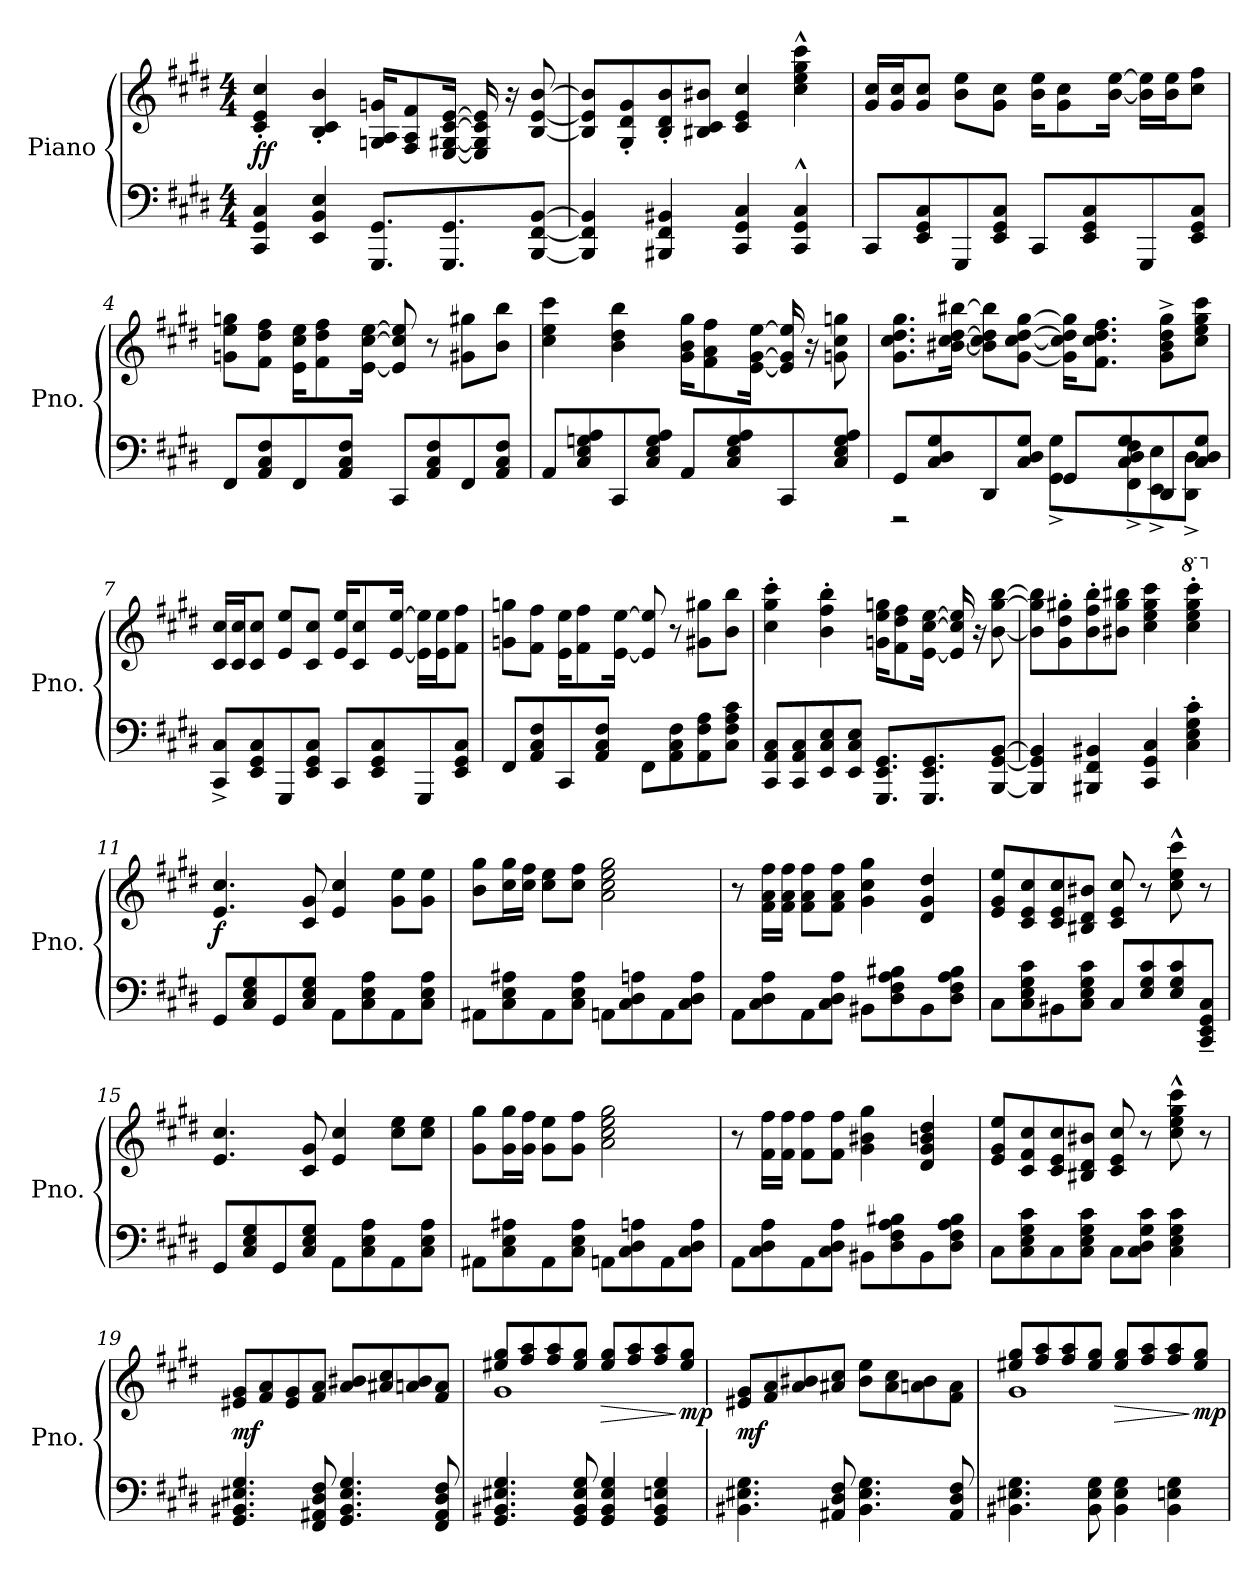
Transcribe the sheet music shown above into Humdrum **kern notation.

**kern	**kern	**dynam
*part1	*part1	*part1
*staff2	*staff1	*staff1/2
*I"Piano	*	*
*I'Pno.	*	*
*clefF4	*clefG2	*
*k[f#c#g#d#]	*k[f#c#g#d#]	*
*M4/4	*M4/4	*
*MM150	*MM150	*
=1	=1	=1
!	!	!LO:DY:b
4CC#/ 4GG#/ 4C#/	4c#/' 4e/' 4cc#/'	ff
4EE/ 4BB/ 4E/	4B/' 4c#/' 4b/'	.
8.GGG#/ 8.GG#/L	16Gn/ 16A/ 16gn/KL	.
.	8F#/ 8A/ 8f#/	.
8.GGG#/ 8.GG#/	[16E/ [16G#X/ [16c#/ [16e/Jk	.
.	16E/] 16G#/] 16c#/] 16e/]	.
.	16r	.
[8BBB/ [8FF#/ [8BB/J	[8B/ [8e/ [8b/	.
=2	=2	=2
4BBB/] 4FF#/] 4BB/]	8B/] 8e/] 8b/]L	.
.	8G#/' 8d#/' 8g#/'	.
4BBB#X/ 4FF#/ 4BB#X/	8B/' 8d#/' 8b/'	.
.	8B#X/ 8c#/ 8b#X/J	.
4CC#/ 4GG#/ 4C#/	4c#/ 4e/ 4cc#/	.
4CC#/^^ 4GG#/^^ 4C#/^^	4cc#\^^ 4ee\^^ 4gg#\^^ 4ccc#\^^	.
=3	=3	=3
8CC#/L	16g#/ 16cc#/LL	.
.	16g#/ 16cc#/J	.
8EE/ 8GG#/ 8C#/	8g#/ 8cc#/J	.
8GGG#/	8b\ 8ee\L	.
8EE/ 8GG#/ 8C#/J	8g#\ 8cc#\J	.
8CC#/L	16b\ 16ee\KL	.
.	8g#\ 8cc#\	.
8EE/ 8GG#/ 8C#/	.	.
.	[16b\ [16ee\Jk	.
8GGG#/	16b\] 16ee\]LL	.
.	16b\ 16ee\J	.
8EE/ 8GG#/ 8C#/J	8cc#\ 8ff#\J	.
!!LO:LB:g=z
=4	=4	=4
8FF#/L	8gn\ 8ee\ 8ggn\L	.
8AA/ 8C#/ 8F#/	8f#\ 8dd#\ 8ff#\J	.
8FF#/	16e\ 16cc#\ 16ee\KL	.
.	8f#\ 8dd#\ 8ff#\	.
8AA/ 8C#/ 8F#/J	.	.
.	[16e\ [16cc#\ [16ee\Jk	.
8CC#/L	8e/] 8cc#/] 8ee/]	.
8AA/ 8C#/ 8F#/	8r	.
8FF#/	8g#X\ 8gg#X\L	.
8AA/ 8C#/ 8F#/J	8b\ 8bb\J	.
=5	=5	=5
8AA/L	4cc#\ 4ee\ 4ccc#\	.
8C#/ 8E/ 8Gn/ 8A/	.	.
8CC#/	4b\ 4dd#\ 4bb\	.
8C#/ 8E/ 8G/ 8A/J	.	.
8AA/L	16g#\ 16b\ 16gg#\KL	.
.	8f#\ 8a\ 8ff#\	.
8C#/ 8E/ 8G/ 8A/	.	.
.	[16e\ [16g#\ [16ee\Jk	.
8CC#/	16e/] 16g#/] 16ee/]	.
.	16r	.
8C#/ 8E/ 8G/ 8A/J	8gn\ 8cc#\ 8ggn\	.
=6	=6	=6
*^	*	*
8GG#/L	2r	8.g#\ 8.cc#\ 8.dd#\ 8.gg#\L	.
8C#/ 8D#/ 8G#/	.	.	.
.	.	[16b#X\ [16cc#\ [16dd#\ [16bb#X\Jk	.
8DD#/	.	8b#\] 8cc#\] 8dd#\] 8bb#\]L	.
8C#/ 8D#/ 8G#/J	.	[8g#\ [8cc#\ [8dd#\ [8gg#\J	.
8GG#/L	8GG#\^ 8G#\^L	16g#\] 16cc#\] 16dd#\] 16gg#\]KL	.
.	.	8.f#\ 8.cc#\ 8.dd#\ 8.ff#\J	.
8C#/ 8D#/ 8G#/	8FF#\^ 8F#\^	.	.
8DD#/	8EE\^ 8E\^	8g#\^ 8b#\^ 8dd#\^ 8gg#\^L	.
8C#/ 8D#/ 8G#/J	8DD#\^ 8D#\^J	8cc#\ 8ee\ 8gg#\ 8ccc#\J	.
*v	*v	*	*
!!LO:LB:g=z
=7	=7	=7
8CC#/^ 8C#/^L	16c#/ 16cc#/LL	.
.	16c#/ 16cc#/J	.
8EE/ 8GG#/ 8C#/	8c#/ 8cc#/J	.
8GGG#/	8e/ 8ee/L	.
8EE/ 8GG#/ 8C#/J	8c#/ 8cc#/J	.
8CC#/L	16e/ 16ee/KL	.
.	8c#/ 8cc#/	.
8EE/ 8GG#/ 8C#/	.	.
.	[16e/ [16ee/Jk	.
8GGG#/	16e\] 16ee\]LL	.
.	16e\ 16ee\J	.
8EE/ 8GG#/ 8C#/J	8f#\ 8ff#\J	.
=8	=8	=8
8FF#/L	8gn\ 8ggn\L	.
8AA/ 8C#/ 8F#/	8f#\ 8ff#\J	.
8CC#/	16e\ 16ee\KL	.
.	8f#\ 8ff#\	.
8AA/ 8C#/ 8F#/J	.	.
.	[16e\ [16ee\Jk	.
8FF#\L	8e/] 8ee/]	.
8AA\ 8C#\ 8F#\	8r	.
8AA\ 8F#\ 8A\	8g#X\ 8gg#X\L	.
8C#\ 8F#\ 8A\ 8c#\J	8b\ 8bb\J	.
=9	=9	=9
8CC#/ 8AA/ 8C#/L	4cc#\' 4gg#\' 4ccc#\'	.
8CC#/ 8AA/ 8C#/	.	.
8EE/ 8C#/ 8E/	4b\' 4ff#\' 4bb\'	.
8EE/ 8C#/ 8E/J	.	.
8.GGG#/ 8.EE/ 8.GG#/L	16gn\ 16ee\ 16ggn\KL	.
.	8f#\ 8dd#\ 8ff#\	.
8.GGG#/ 8.EE/ 8.GG#/	[16e\ [16cc#\ [16ee\Jk	.
.	16e/] 16cc#/] 16ee/]	.
.	16r	.
[8BBB/ [8GG#/ [8BB/J	[8b\ [8gg\ [8bb\	.
!!LO:LB:g=z
=10	=10	=10
4BBB/] 4GG#/] 4BB/]	8b\] 8gg\] 8bb\]L	.
.	8g#\' 8dd#\' 8gg#X\'	.
4BBB#X/ 4FF#/ 4BB#X/	8b\' 8ff#\' 8bb\'	.
.	8b#X\ 8gg#\ 8bb#X\J	.
4CC#/ 4GG#/ 4C#/	4cc#\ 4ee\ 4gg#\ 4ccc#\	.
*	*8va	*
4C#\' 4E\' 4G#\' 4c#\'	4ccc#\' 4eee\' 4ggg#\' 4cccc#\'	.
=11	=11	=11
*	*X8va	*
!	!	!LO:DY:b
8GG#/L	4.e/ 4.cc#/	f
8C#/ 8E/ 8G#/	.	.
8GG#/	.	.
8C#/ 8E/ 8G#/J	8c#/ 8g#/	.
8AA\L	4e/ 4cc#/	.
8C#\ 8E\ 8A\	.	.
8AA\	8g#\ 8ee\L	.
8C#\ 8E\ 8A\J	8g#\ 8ee\J	.
=12	=12	=12
8AA#X\L	8b\ 8gg#\L	.
8C#\ 8E\ 8A#X\	16cc#\ 16gg#\L	.
.	16cc#\ 16ff#\JJ	.
8AA#\	8cc#\ 8ee\L	.
8C#\ 8E\ 8A#\J	8cc#\ 8ff#\J	.
8AAn\L	2a\ 2cc#\ 2ee\ 2gg#\	.
8C#\ 8D#\ 8An\	.	.
8AA\	.	.
8C#\ 8D#\ 8A\J	.	.
=13	=13	=13
8AA\L	8r	.
8C#\ 8D#\ 8A\	16f#\ 16a\ 16ff#\LL	.
.	16f#\ 16a\ 16ff#\JJ	.
8AA\	8f#\ 8a\ 8ff#\L	.
8C#\ 8D#\ 8A\J	8f#\ 8a\ 8ff#\J	.
8BB#X\L	4g#\ 4cc#\ 4gg#\	.
8D#\ 8F#\ 8A\ 8B#X\	.	.
8BB#\	4d#/ 4g#/ 4dd#/	.
8D#\ 8F#\ 8A\ 8B#\J	.	.
!!LO:LB:g=z
=14	=14	=14
8C#\L	8e/ 8g#/ 8ee/L	.
8C#\ 8E\ 8G#\ 8c#\	8c#/ 8e/ 8cc#/	.
8BB#X\	8c#/ 8e/ 8cc#/	.
8C#\ 8E\ 8G#\ 8c#\J	8B#X/ 8d#/ 8b#X/J	.
8C#/L	8c#/ 8e/ 8cc#/	.
8E/ 8G#/ 8c#/	8r	.
8E/ 8G#/ 8c#/	8cc#\^^ 8ee\^^ 8ccc#\^^	.
8CC#/~ 8EE/~ 8GG#/~ 8C#/~J	8r	.
=15	=15	=15
8GG#/L	4.e/ 4.cc#/	.
8C#/ 8E/ 8G#/	.	.
8GG#/	.	.
8C#/ 8E/ 8G#/J	8c#/ 8g#/	.
8AA\L	4e/ 4cc#/	.
8C#\ 8E\ 8A\	.	.
8AA\	8cc#\ 8ee\L	.
8C#\ 8E\ 8A\J	8cc#\ 8ee\J	.
=16	=16	=16
8AA#X\L	8g#\ 8gg#\L	.
8C#\ 8E\ 8A#X\	16g#\ 16gg#\L	.
.	16g#\ 16ff#\JJ	.
8AA#\	8g#\ 8ee\L	.
8C#\ 8E\ 8A#\J	8g#\ 8ff#\J	.
8AAn\L	2a\ 2cc#\ 2ee\ 2gg#\	.
8C#\ 8D#\ 8An\	.	.
8AA\	.	.
8C#\ 8D#\ 8A\J	.	.
!!LO:PB:g=z
=17	=17	=17
8AA\L	8r	.
8C#\ 8D#\ 8A\	16f#\ 16ff#\LL	.
.	16f#\ 16ff#\JJ	.
8AA\	8f#\ 8ff#\L	.
8C#\ 8D#\ 8A\J	8f#\ 8ff#\J	.
8BB#X\L	4g#\ 4b#X\ 4gg#\	.
8D#\ 8F#\ 8A\ 8B#X\	.	.
8BB#\	4d#/ 4g#/ 4bn/ 4dd#/	.
8D#\ 8F#\ 8A\ 8B#\J	.	.
=18	=18	=18
8C#\L	8e/ 8g#/ 8ee/L	.
8C#\ 8E\ 8G#\ 8c#\	8c#/ 8f#/ 8cc#/	.
8C#\	8c#/ 8e/ 8cc#/	.
8C#\ 8E\ 8G#\ 8c#\J	8B#X/ 8d#/ 8b#X/J	.
8C#\L	8c#/ 8e/ 8cc#/	.
8C#\ 8D#\ 8G#\ 8c#\J	8r	.
4C#\ 4E\ 4G#\ 4c#\	8cc#\^^ 8ee\^^ 8gg#\^^ 8ccc#\^^	.
.	8r	.
=19	=19	=19
!	!	!LO:DY:b
4.GG#/ 4.BB#X/ 4.E#X/ 4.G#/	8e#X/ 8g#/L	mf
.	8f#/ 8a/	.
.	8e#/ 8g#/	.
8FF#/ 8AA#X/ 8D#/ 8F#/	8f#/ 8a/J	.
4.GG#/ 4.BB#/ 4.E#/ 4.G#/	8a/ 8b#X/L	.
.	8a#X/ 8cc#/	.
.	8an/ 8b#/	.
8FF#/ 8AA#/ 8D#/ 8F#/	8f#/ 8a/J	.
!!LO:LB:g=z
=20	=20	=20
*	*^	*
4.GG#/ 4.BB#X/ 4.E#X/ 4.G#/	8ee#X/ 8gg#/L	1g#	.
.	8ff#/ 8aa/	.	.
.	8ff#/ 8aa/	.	.
8GG#/ 8BB#/ 8E#/ 8G#/	8ee#/ 8gg#/J	.	.
!	!	!	!LO:HP:b
4GG#/ 4BB#/ 4E#/ 4G#/	8ee#/ 8gg#/L	.	>
.	8ff#/ 8aa/	.	.
4GG#/ 4BB#/ 4En/ 4G#/	8ff#/ 8aa/	.	.
!	!	!	!LO:DY:n=1:b
.	8ee#/ 8gg#/J	.	] mp
*	*v	*v	*
=21	=21	=21
!	!	!LO:DY:b
4.BB#X\ 4.E#X\ 4.G#\	8e#X/ 8g#/L	mf
.	8f#/ 8a/	.
.	8a/ 8b#X/	.
8AA#X/ 8D#/ 8F#/	8a#X/ 8cc#/J	.
4.BB#\ 4.E#\ 4.G#\	8b#\ 8ee\L	.
.	8a#\ 8cc#\	.
.	8an\ 8b#\	.
8AA#/ 8D#/ 8F#/	8f#\ 8a\J	.
=22	=22	=22
*	*^	*
4.BB#X\ 4.E#X\ 4.G#\	8ee#X/ 8gg#/L	1g#	.
.	8ff#/ 8aa/	.	.
.	8ff#/ 8aa/	.	.
8BB#\ 8E#\ 8G#\	8ee#/ 8gg#/J	.	.
!	!	!	!LO:HP:b
4BB#\ 4E#\ 4G#\	8ee#/ 8gg#/L	.	>
.	8ff#/ 8aa/	.	.
4BB#\ 4En\ 4G#\	8ff#/ 8aa/	.	.
!	!	!	!LO:DY:n=1:b
.	8ee#/ 8gg#/J	.	] mp
*	*v	*v	*
=	=	=
*-	*-	*-
